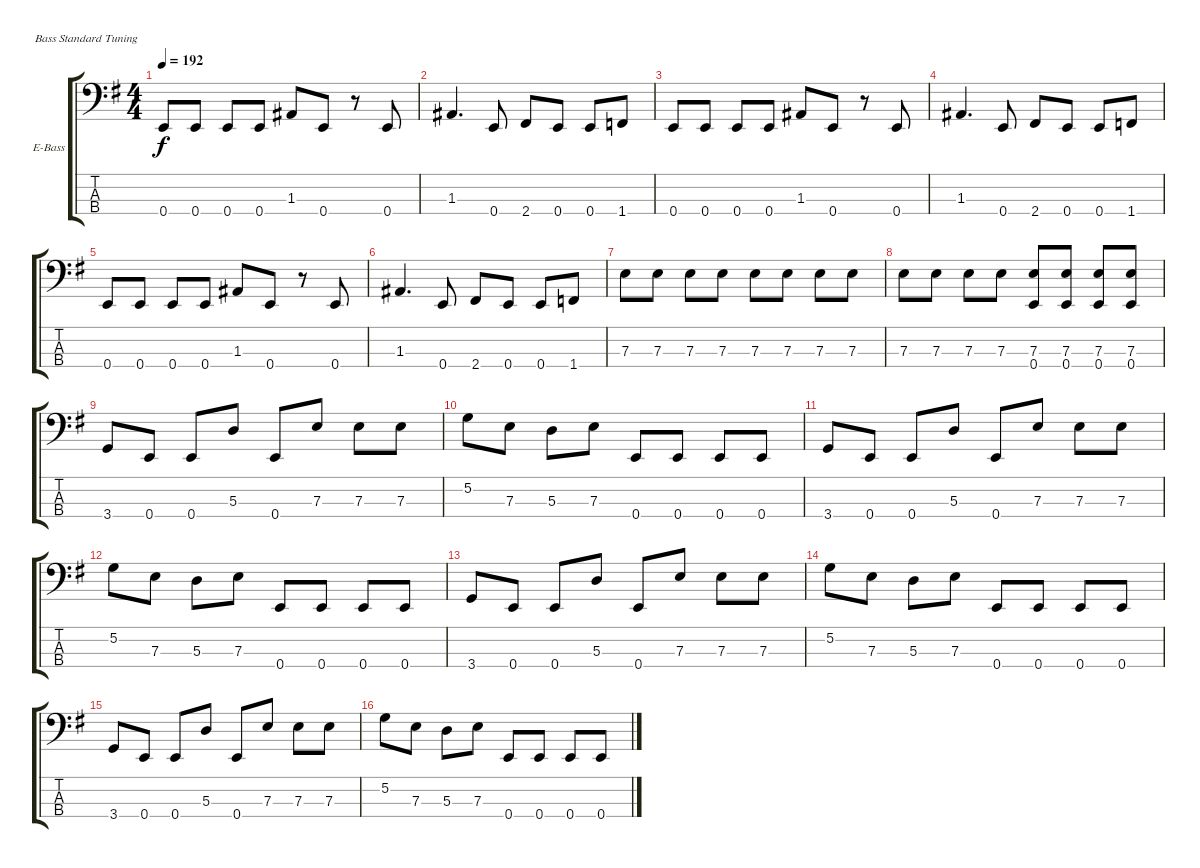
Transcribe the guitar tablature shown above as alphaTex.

\bracketExtendMode groupsimilarinstruments
\firstSystemTrackNameOrientation horizontal
\otherSystemsTrackNameOrientation horizontal
\track ("Bass" "E-Bass") {instrument electricbasspick}
\staff {score tabs}
\tuning (G2 D2 A1 E1)
\ts (4 4)
\tempo 192
\clef f4
\scale
1.05549
\ks g
0.4.8{dy f} 0.4.8 0.4.8 0.4.8 1.3.8 0.4.8 r.8 0.4.8 |
\scale
0.944515 1.3.4{d} 0.4.8 2.4.8 0.4.8 0.4.8 1.4.8 |
\scale
1.05549 0.4.8 0.4.8 0.4.8 0.4.8 1.3.8 0.4.8 r.8 0.4.8 |
\scale
0.944515 1.3.4{d} 0.4.8 2.4.8 0.4.8 0.4.8 1.4.8 |
\scale
1.05549 0.4.8 0.4.8 0.4.8 0.4.8 1.3.8 0.4.8 r.8 0.4.8 |
\scale
0.944515 1.3.4{d} 0.4.8 2.4.8 0.4.8 0.4.8 1.4.8 |
\scale
1.05549 7.3.8 7.3.8 7.3.8 7.3.8 7.3.8 7.3.8 7.3.8 7.3.8 |
\scale
0.944515 7.3.8 7.3.8 7.3.8 7.3.8 (7.3 0.4).8 (7.3 0.4).8 (7.3 0.4).8 (7.3 0.4).8 |
\scale
1.05549 3.4.8 0.4.8 0.4.8 5.3.8 0.4.8 7.3.8 7.3.8 7.3.8 |
\scale
0.944515 5.2.8 7.3.8 5.3.8 7.3.8 0.4.8 0.4.8 0.4.8 0.4.8 |
\scale
1.05549 3.4.8 0.4.8 0.4.8 5.3.8 0.4.8 7.3.8 7.3.8 7.3.8 |
\scale
0.944515 5.2.8 7.3.8 5.3.8 7.3.8 0.4.8 0.4.8 0.4.8 0.4.8 |
\scale
1.05549 3.4.8 0.4.8 0.4.8 5.3.8 0.4.8 7.3.8 7.3.8 7.3.8 |
\scale
0.944515 5.2.8 7.3.8 5.3.8 7.3.8 0.4.8 0.4.8 0.4.8 0.4.8 |
\scale
1.05549 3.4.8 0.4.8 0.4.8 5.3.8 0.4.8 7.3.8 7.3.8 7.3.8 |
\scale
0.944515 5.2.8 7.3.8 5.3.8 7.3.8 0.4.8 0.4.8 0.4.8 0.4.8
